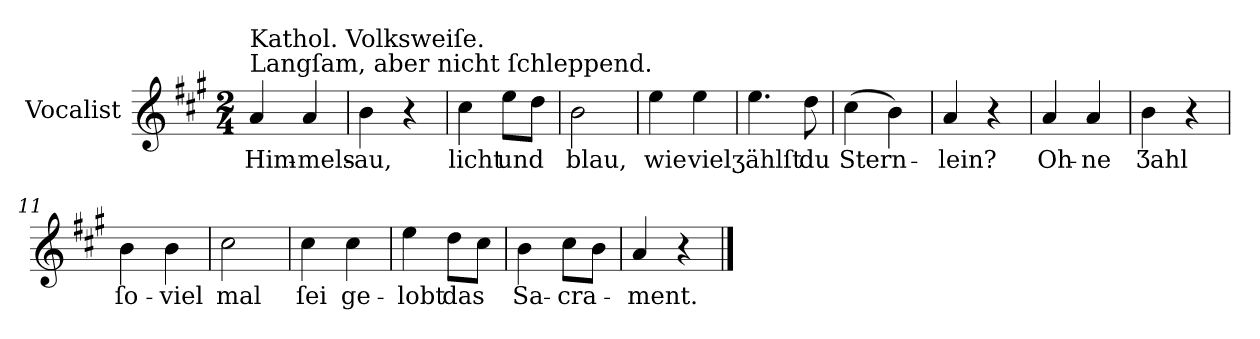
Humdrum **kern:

**kern	**text
*part1	*part1
*staff1	*staff1
*I"Vocalist	*
*k[f#c#g#]	*
*A:	*
*M2/4	*
=1	=1
!LO:TX:a:t=Langſam, aber nicht ſchleppend.	!
!LO:TX:a:t=Kathol. Volksweiſe.	!
4a	Him-
4a	-mels-
=2	=2
4b	-au,
4r	.
=3	=3
4cc#	licht
8eeL	und
8ddJ	.
=4	=4
2b	blau,
=5	=5
4ee	wie
4ee	viel
=6	=6
4.ee	ʒählſt
8dd	du
=7	=7
(4cc#	Stern-
4b)	.
=8	=8
4a	-lein?
4r	.
=9	=9
4a	Oh-
4a	-ne
=10	=10
4b	Ʒahl
4r	.
=11	=11
4b	ſo-
4b	-viel
=12	=12
2cc#	mal
=13	=13
4cc#	ſei
4cc#	ge-
=14	=14
4ee	-lobt
8ddL	das
8cc#J	.
=15	=15
4b	Sa-
8cc#L	-cra-
8bJ	.
=16	=16
4a	-ment.
4r	.
==	==
*-	*-
